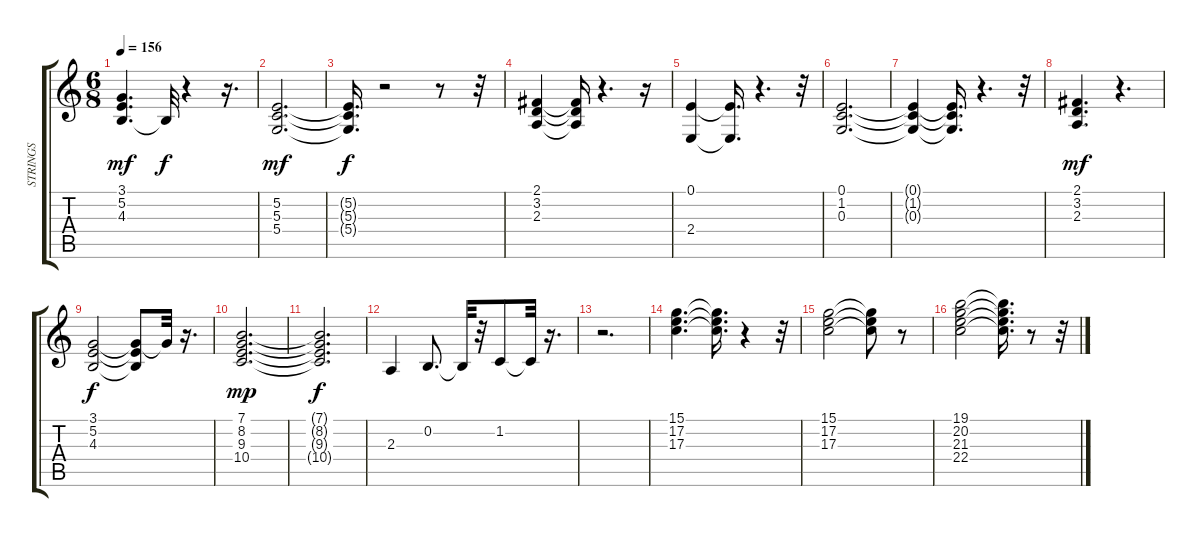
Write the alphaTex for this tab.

\track ("STRINGS" "STRINGS") {instrument stringensemble1}
\staff {score tabs}
\tuning (E4 B3 G3 D3 A2 E2) {hide}
\ts (6 8)
\tempo 156
\clef g2
\ks c
(3.1 5.2 4.3).4{d dy mf} 4.3{t}.32{dy f} r.4 r.16{d} |
(5.2 5.3 5.4).2{d dy mf} |
(5.2{t} 5.3{t} 5.4{t}).16{d dy f} r.2 r.8 r.32 |
(2.1 3.2 2.3).4 (2.1{t} 3.2{t} 2.3{t}).16 r.4{d} r.16 |
(0.1 2.4).4 (0.1{t} 2.4{t}).16{d} r.4{d} r.32 |
(0.1 1.2 0.3).2{d} |
(0.1{t} 1.2{t} 0.3{t}).4 (0.1{t} 1.2{t} 0.3{t}).16{d} r.4{d} r.32 |
(2.1 3.2 2.3).4{d dy mf} r.4{d} |
(3.1 5.2 4.3).2{dy f} (3.1{t} 5.2{t} 4.3{t}).8 3.1{t}.32 r.16{d} |
(7.1 8.2 9.3 10.4).2{d dy mp} |
(7.1{t} 8.2{t} 9.3{t} 10.4{t}).2{d dy f} |
2.3.4 0.2.8{d} 0.2{t}.32 r.32 1.2.8 1.2{t}.32 r.16{d} |
r.2{d} |
(15.1 17.2 17.3).4{d} (15.1{t} 17.2{t} 17.3{t}).16{d} r.4 r.32 |
(15.1 17.2 17.3).2 (15.1{t} 17.2{t} 17.3{t}).8 r.8 |
(19.1 20.2 21.3 22.4).2 (19.1{t} 20.2{t} 21.3{t} 22.4{t}).16{d} r.8 r.32
